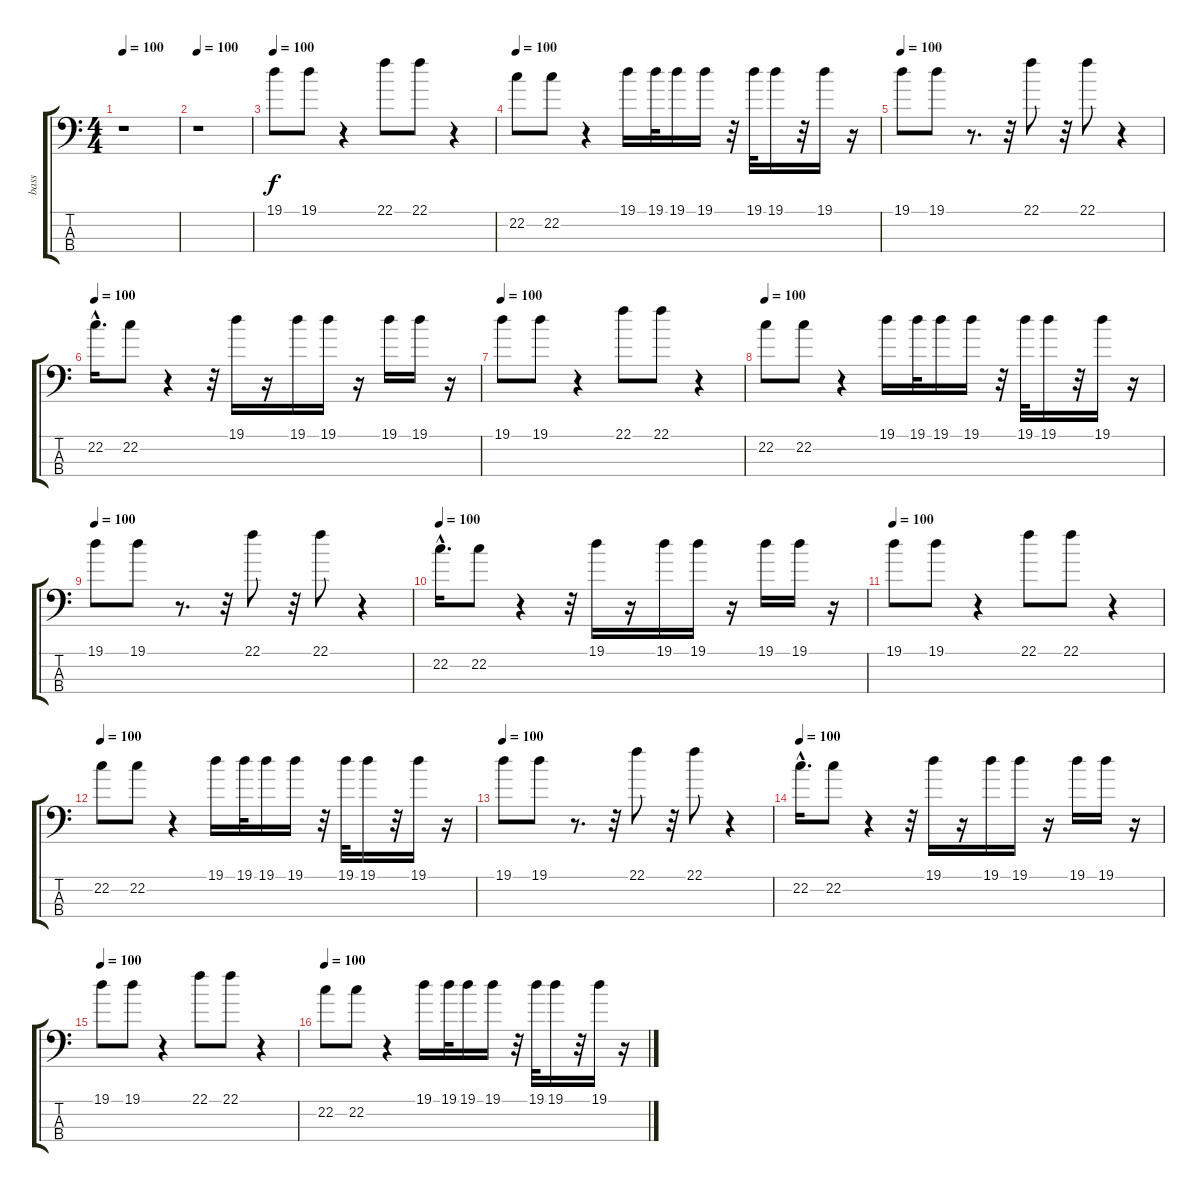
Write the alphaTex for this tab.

\track ("bass" "bass") {instrument electricbasspick}
\staff {score tabs}
\tuning (G2 D2 A1 E1) {hide}
\ts (4 4)
\tempo 100
\clef f4
\ks c
r.1{dy f} |
\tempo 100
r.1 |
\tempo 100
19.1.8 19.1.8 r.4 22.1.8 22.1.8 r.4 |
\tempo 100
22.2.8 22.2.8 r.4 19.1.16 19.1.32 19.1.16 19.1.16 r.32 19.1.32 19.1.16 r.32 19.1.16 r.16 |
\tempo 100
19.1.8 19.1.8 r.8{d} r.32 22.1.8 r.32 22.1.8 r.4 |
\tempo 100
22.2{hac}.16{d} 22.2.8 r.4 r.32 19.1.16 r.16 19.1.16 19.1.16 r.16 19.1.16 19.1.16 r.16 |
\tempo 100
19.1.8 19.1.8 r.4 22.1.8 22.1.8 r.4 |
\tempo 100
22.2.8 22.2.8 r.4 19.1.16 19.1.32 19.1.16 19.1.16 r.32 19.1.32 19.1.16 r.32 19.1.16 r.16 |
\tempo 100
19.1.8 19.1.8 r.8{d} r.32 22.1.8 r.32 22.1.8 r.4 |
\tempo 100
22.2{hac}.16{d} 22.2.8 r.4 r.32 19.1.16 r.16 19.1.16 19.1.16 r.16 19.1.16 19.1.16 r.16 |
\tempo 100
19.1.8 19.1.8 r.4 22.1.8 22.1.8 r.4 |
\tempo 100
22.2.8 22.2.8 r.4 19.1.16 19.1.32 19.1.16 19.1.16 r.32 19.1.32 19.1.16 r.32 19.1.16 r.16 |
\tempo 100
19.1.8 19.1.8 r.8{d} r.32 22.1.8 r.32 22.1.8 r.4 |
\tempo 100
22.2{hac}.16{d} 22.2.8 r.4 r.32 19.1.16 r.16 19.1.16 19.1.16 r.16 19.1.16 19.1.16 r.16 |
\tempo 100
19.1.8 19.1.8 r.4 22.1.8 22.1.8 r.4 |
\tempo 100
22.2.8 22.2.8 r.4 19.1.16 19.1.32 19.1.16 19.1.16 r.32 19.1.32 19.1.16 r.32 19.1.16 r.16
